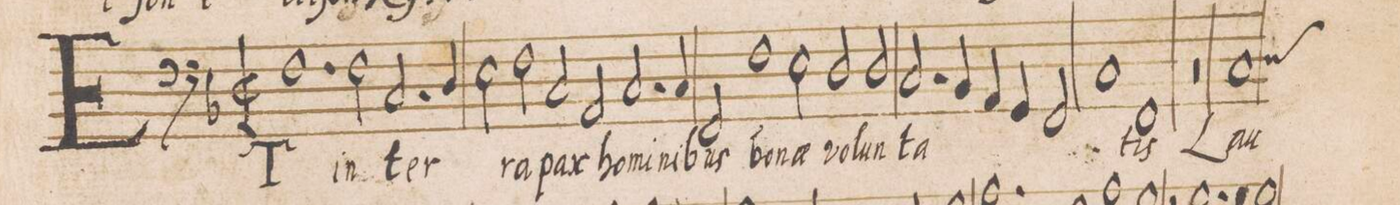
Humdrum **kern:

**kern	**text
*I"BASVS	*
*clefF4	*
*k[b-]	*
*met(C|)	*
*M2/1	*
1.F	ET
2F\	in
=2-	=2-
2.C/	ter-
4D/	.
2E\	.
2F\	-ra
=3-	=3-
2C/	pax
2AA/	ho-
2.C/	-mi-
4C/	-ni-
=4-	=4-
2FF/	-bus
1F	bo-
2E\	-nae
=5-	=5-
2D/	vo-
2D/	-lun-
2.C/	-ta-
4BB-/	.
=6-	=6-
4AA/	.
4GG/	.
2FF/	.
1C	.
=7-	=7-
1FF	-tis
0r	.
=8-	=8-
*custos:D	*
1C	Lau-
=9-	=9-
*-	*-
